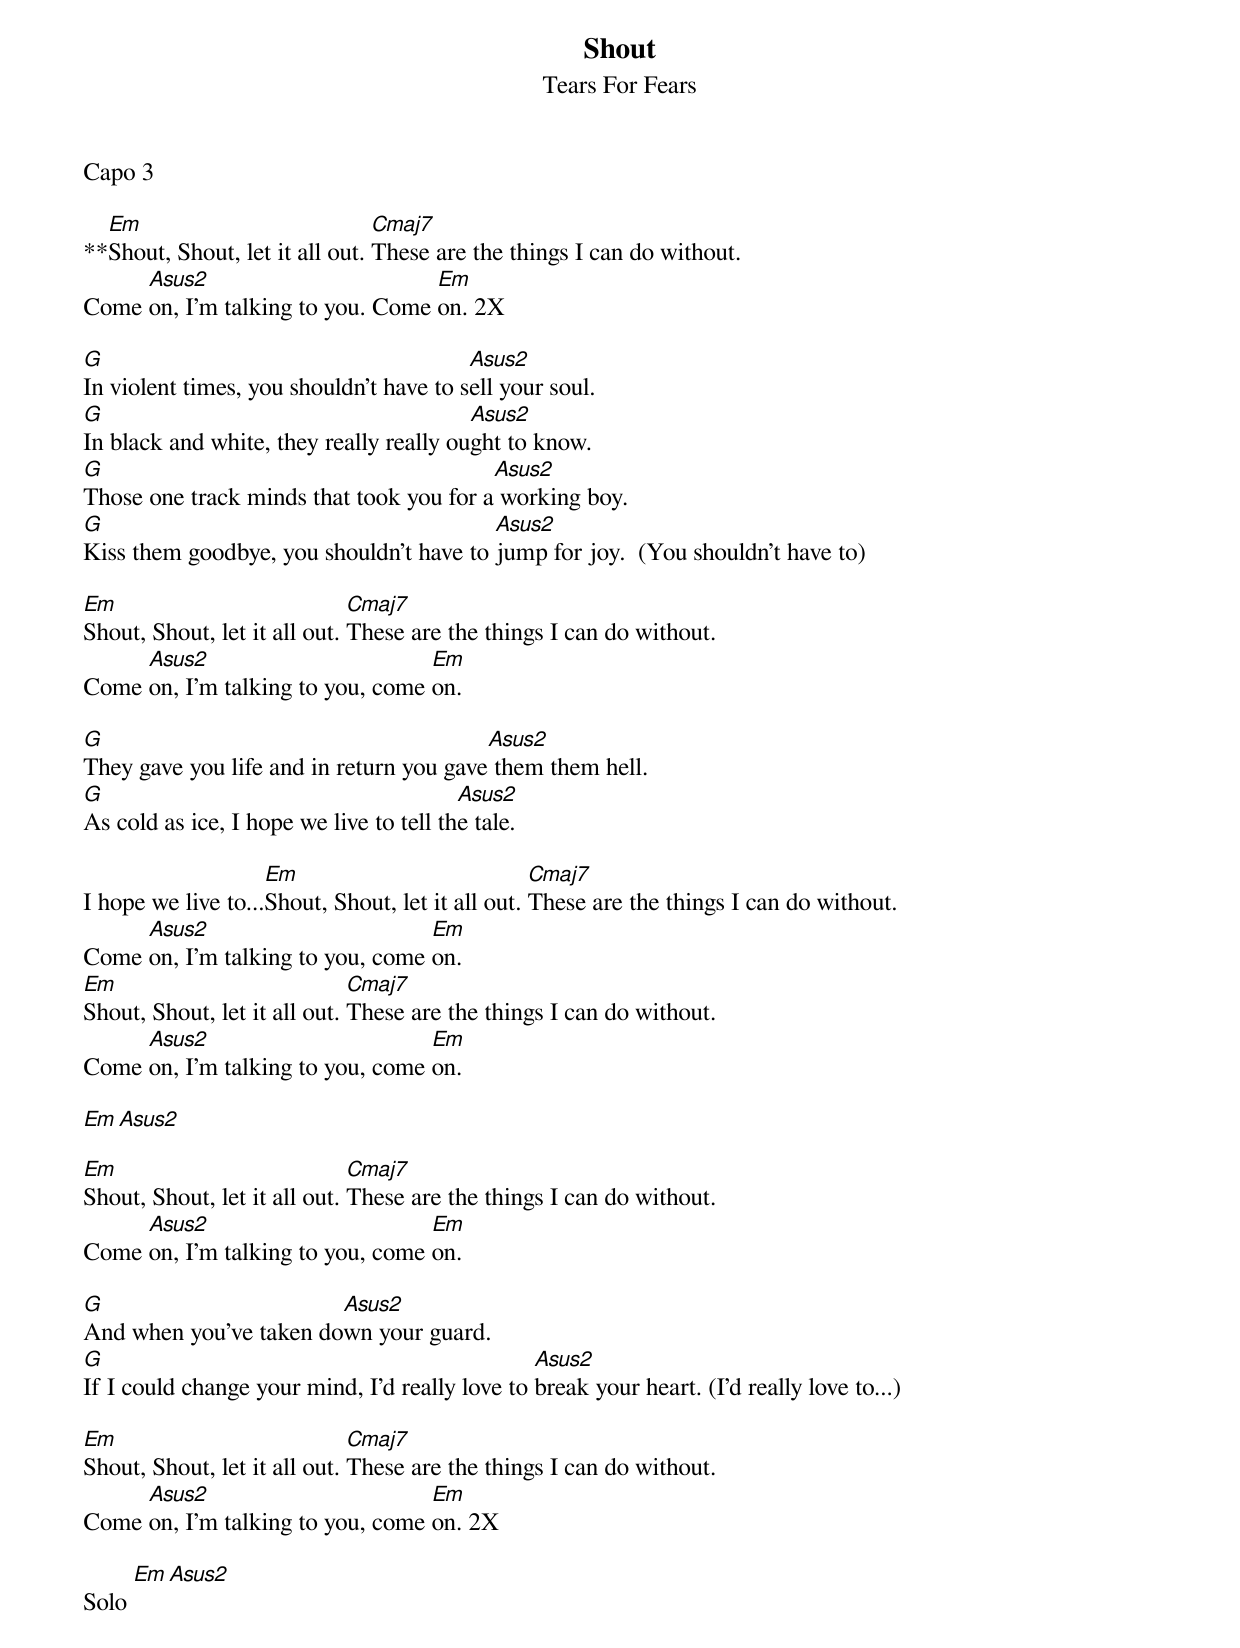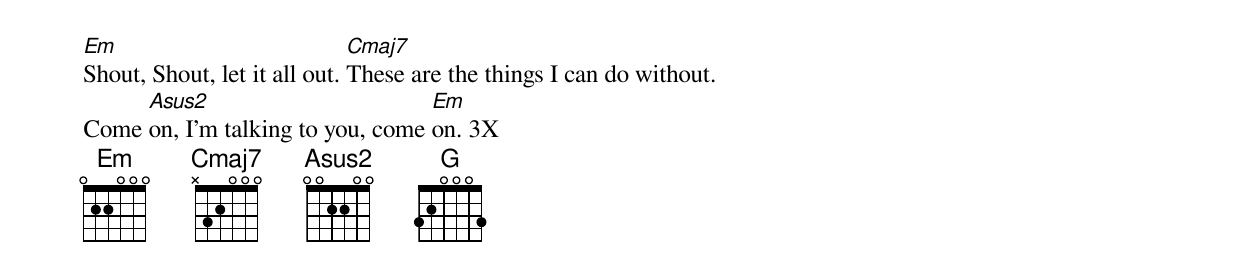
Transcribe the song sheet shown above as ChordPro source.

{title:Shout}
{subtitle:Tears For Fears}
Capo 3

**[Em]Shout, Shout, let it all out. [Cmaj7]These are the things I can do without.
Come [Asus2]on, I'm talking to you. Come [Em]on. 2X

[G]In violent times, you shouldn't have to s[Asus2]ell your soul.
[G]In black and white, they really really ou[Asus2]ght to know.
[G]Those one track minds that took you for a[Asus2] working boy.
[G]Kiss them goodbye, you shouldn't have to [Asus2]jump for joy.  (You shouldn't have to)

[Em]Shout, Shout, let it all out. [Cmaj7]These are the things I can do without.
Come [Asus2]on, I'm talking to you, come [Em]on.

[G]They gave you life and in return you gave[Asus2] them them hell.
[G]As cold as ice, I hope we live to tell th[Asus2]e tale.

I hope we live to...[Em]Shout, Shout, let it all out. [Cmaj7]These are the things I can do without.
Come [Asus2]on, I'm talking to you, come [Em]on.
[Em]Shout, Shout, let it all out. [Cmaj7]These are the things I can do without.
Come [Asus2]on, I'm talking to you, come [Em]on.

[Em][Asus2]

[Em]Shout, Shout, let it all out. [Cmaj7]These are the things I can do without.
Come [Asus2]on, I'm talking to you, come [Em]on.

[G]And when you've taken do[Asus2]wn your guard.
[G]If I could change your mind, I'd really love to [Asus2]break your heart. (I'd really love to...)

[Em]Shout, Shout, let it all out. [Cmaj7]These are the things I can do without.
Come [Asus2]on, I'm talking to you, come [Em]on. 2X

Solo [Em][Asus2]

[Em]Shout, Shout, let it all out. [Cmaj7]These are the things I can do without.
Come [Asus2]on, I'm talking to you, come [Em]on. 3X
